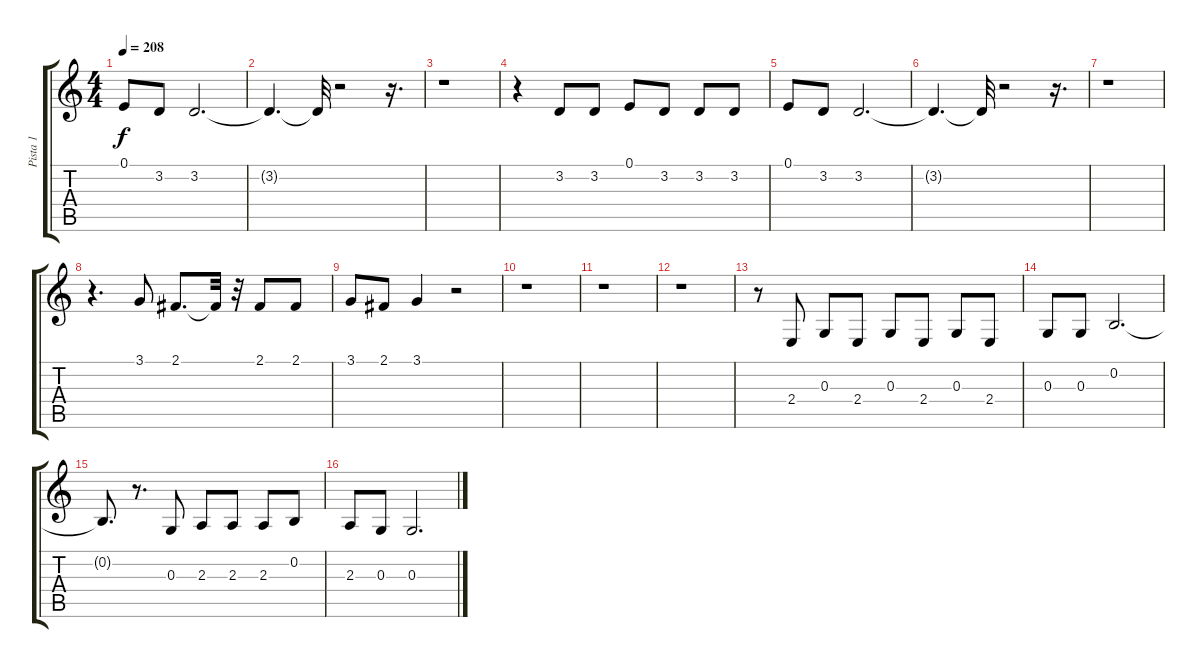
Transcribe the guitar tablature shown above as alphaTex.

\track ("Pista 1" "Pista 1") {instrument altosax}
\staff {score tabs}
\tuning (E4 B3 G3 D3 A2 E2) {hide}
\ts (4 4)
\tempo 208
\clef g2
\ks c
0.1.8{dy f} 3.2.8 3.2.2{d} |
3.2{t}.4{d} 3.2{t}.32 r.2 r.16{d} |
r.1 |
r.4 3.2.8 3.2.8 0.1.8 3.2.8 3.2.8 3.2.8 |
0.1.8 3.2.8 3.2.2{d} |
3.2{t}.4{d} 3.2{t}.32 r.2 r.16{d} |
r.1 |
r.4{d} 3.1.8 2.1.8{d} 2.1{t}.32 r.32 2.1.8 2.1.8 |
3.1.8 2.1.8 3.1.4 r.2 |
r.1 |
r.1 |
r.1 |
r.8 2.4.8 0.3.8 2.4.8 0.3.8 2.4.8 0.3.8 2.4.8 |
0.3.8 0.3.8 0.2.2{d} |
0.2{t}.8{d} r.8{d} 0.3.8 2.3.8 2.3.8 2.3.8 0.2.8 |
2.3.8 0.3.8 0.3.2{d}
